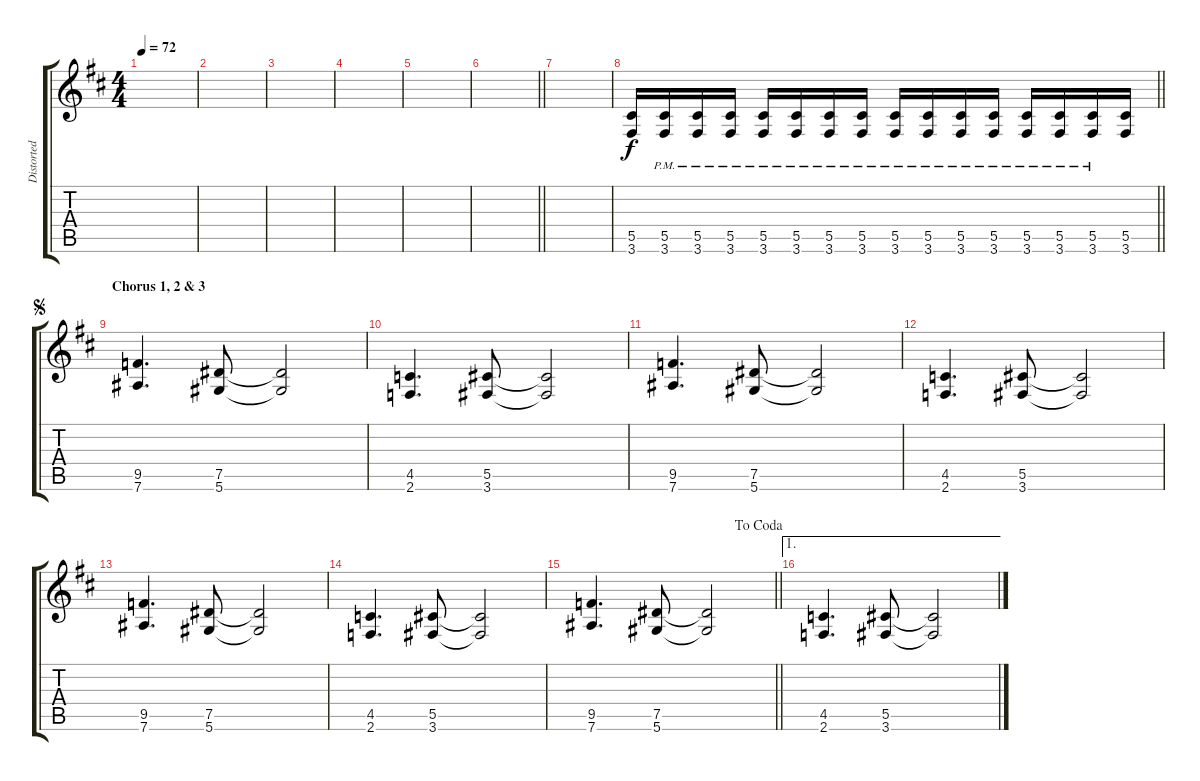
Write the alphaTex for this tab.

\track ("Distorted Guitar Lead" "Distorted ") {instrument distortionguitar}
\staff {score tabs}
\tuning (Eb4 Bb3 F3 Db3 Ab2 Eb2) {hide}
\ts (4 4)
\tempo 72
\clef g2
\ks d
|
|
|
|
|
\barLineRight lightlight
|
|
\barLineRight lightlight
(5.5 3.6).16 (5.5 3.6{pm}).16 (5.5 3.6{pm}).16 (5.5 3.6{pm}).16 (5.5 3.6{pm}).16 (5.5 3.6{pm}).16 (5.5 3.6{pm}).16 (5.5 3.6{pm}).16 (5.5 3.6{pm}).16 (5.5 3.6{pm}).16 (5.5 3.6{pm}).16 (5.5 3.6{pm}).16 (5.5 3.6{pm}).16 (5.5 3.6{pm}).16 (5.5 3.6{pm}).16 (5.5 3.6).16 |
\section ("" "Chorus 1, 2 & 3")
\jump segno
(9.5 7.6).4{d} (7.5 5.6).8 (7.5{t} 5.6{t}).2 |
(4.5 2.6).4{d} (5.5 3.6).8 (5.5{t} 3.6{t}).2 |
(9.5 7.6).4{d} (7.5 5.6).8 (7.5{t} 5.6{t}).2 |
(4.5 2.6).4{d} (5.5 3.6).8 (5.5{t} 3.6{t}).2 |
(9.5 7.6).4{d} (7.5 5.6).8 (7.5{t} 5.6{t}).2 |
(4.5 2.6).4{d} (5.5 3.6).8 (5.5{t} 3.6{t}).2 |
\jump dacoda
\barLineRight lightlight
(9.5 7.6).4{d} (7.5 5.6).8 (7.5{t} 5.6{t}).2 |
\ae 1
(4.5 2.6).4{d} (5.5 3.6).8 (5.5{t} 3.6{t}).2
